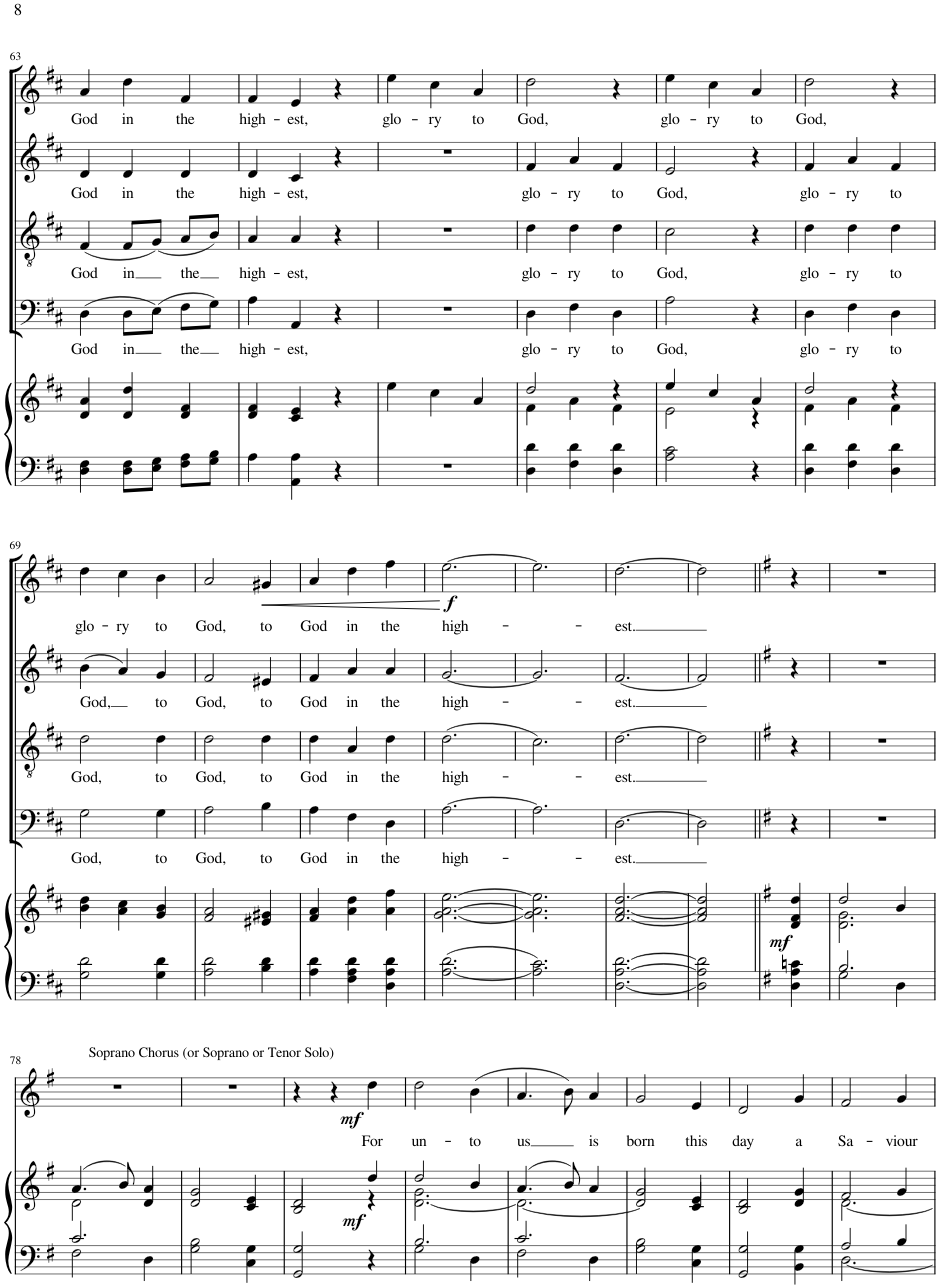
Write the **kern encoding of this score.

**kern	**kern	**dynam	**kern	**text	**kern	**text	**kern	**text	**kern	**text	**dynam
*part5	*part5	*part5	*part4	*part4	*part3	*part3	*part2	*part2	*part1	*part1	*part1
*staff6	*staff5	*staff5/6	*staff4	*staff4	*staff3	*staff3	*staff2	*staff2	*staff1	*staff1	*staff1
*I"Organ	*	*	*I"Bass	*	*I"Tenor	*	*I"Alto	*	*I"Soprano	*	*
!!LO:PB:g=z
*clefF4	*clefG2	*	*clefF4	*	*clefGv2	*	*clefG2	*	*clefG2	*	*
*k[f#c#]	*k[f#c#]	*	*k[f#c#]	*	*k[f#c#]	*	*k[f#c#]	*	*k[f#c#]	*	*
*M3/4	*M3/4	*	*M3/4	*	*M3/4	*	*M3/4	*	*M3/4	*	*
=63	=63	=63	=63	=63	=63	=63	=63	=63	=63	=63	=63
!	!	!	!	!LO:LY:b	!	!LO:LY:b	!	!LO:LY:b	!	!LO:LY:b	!
4D\ 4F#\	4d/ 4a/	.	(4D\	God	(4F#/	God	4d/	God	4a/	God	.
!	!	!	!	!LO:LY:b	!	!LO:LY:b	!	!LO:LY:b	!	!LO:LY:b	!
8D\ 8F#\L	4d/ 4dd/	.	8D\L	in	8F#/L	in	4d/	in	4dd\	in	.
8E\ 8G\J	.	.	(8E\J)	.	(8G/J)	.	.	.	.	.	.
!	!	!	!	!LO:LY:b	!	!LO:LY:b	!	!LO:LY:b	!	!LO:LY:b	!
8F#\ 8A\L	4d/ 4f#/	.	8F#\L	the	8A/L	the	4d/	the	4f#/	the	.
8G\ 8B\J	.	.	8G\J)	.	8B/J)	.	.	.	.	.	.
=64	=64	=64	=64	=64	=64	=64	=64	=64	=64	=64	=64
!	!	!	!	!LO:LY:b	!	!LO:LY:b	!	!LO:LY:b	!	!LO:LY:b	!
4A\	4d/ 4f#/	.	4A\	high-	4A/	high-	4d/	high-	4f#/	high-	.
!	!	!	!	!LO:LY:b	!	!LO:LY:b	!	!LO:LY:b	!	!LO:LY:b	!
4AA\ 4A\	4c#/ 4e/	.	4AA/	-est,	4A/	-est,	4c#/	-est,	4e/	-est,	.
4r	4r	.	4r	.	4r	.	4r	.	4r	.	.
=65	=65	=65	=65	=65	=65	=65	=65	=65	=65	=65	=65
!	!	!	!	!	!	!	!	!	!	!LO:LY:b	!
2.r	4ee\	.	2.r	.	2.r	.	2.r	.	4ee\	glo-	.
!	!	!	!	!	!	!	!	!	!	!LO:LY:b	!
.	4cc#\	.	.	.	.	.	.	.	4cc#\	-ry	.
!	!	!	!	!	!	!	!	!	!	!LO:LY:b	!
.	4a/	.	.	.	.	.	.	.	4a/	to	.
=66	=66	=66	=66	=66	=66	=66	=66	=66	=66	=66	=66
*	*^	*	*	*	*	*	*	*	*	*	*
!	!	!	!	!	!LO:LY:b	!	!LO:LY:b	!	!LO:LY:b	!	!LO:LY:b	!
4D\ 4d\	2dd/	4f#\	.	4D\	glo-	4d\	glo-	4f#/	glo-	2dd\	God,	.
!	!	!	!	!	!LO:LY:b	!	!LO:LY:b	!	!LO:LY:b	!	!	!
4F#\ 4d\	.	4a\	.	4F#\	-ry	4d\	-ry	4a/	-ry	.	.	.
!	!	!	!	!	!LO:LY:b	!	!LO:LY:b	!	!LO:LY:b	!	!	!
4D\ 4d\	4r	4f#\	.	4D\	to	4d\	to	4f#/	to	4r	.	.
=67	=67	=67	=67	=67	=67	=67	=67	=67	=67	=67	=67	=67
!	!	!	!	!	!LO:LY:b	!	!LO:LY:b	!	!LO:LY:b	!	!LO:LY:b	!
2A\ 2c#\	4ee/	2e\	.	2A\	God,	2c#\	God,	2e/	God,	4ee\	glo-	.
!	!	!	!	!	!	!	!	!	!	!	!LO:LY:b	!
.	4cc#/	.	.	.	.	.	.	.	.	4cc#\	-ry	.
!	!	!	!	!	!	!	!	!	!	!	!LO:LY:b	!
4r	4a/	4r	.	4r	.	4r	.	4r	.	4a/	to	.
=68	=68	=68	=68	=68	=68	=68	=68	=68	=68	=68	=68	=68
!	!	!	!	!	!LO:LY:b	!	!LO:LY:b	!	!LO:LY:b	!	!LO:LY:b	!
4D\ 4d\	2dd/	4f#\	.	4D\	glo-	4d\	glo-	4f#/	glo-	2dd\	God,	.
!	!	!	!	!	!LO:LY:b	!	!LO:LY:b	!	!LO:LY:b	!	!	!
4F#\ 4d\	.	4a\	.	4F#\	-ry	4d\	-ry	4a/	-ry	.	.	.
!	!	!	!	!	!LO:LY:b	!	!LO:LY:b	!	!LO:LY:b	!	!	!
4D\ 4d\	4r	4f#\	.	4D\	to	4d\	to	4f#/	to	4r	.	.
!!LO:LB:g=z
=69	=69	=69	=69	=69	=69	=69	=69	=69	=69	=69	=69	=69
!	!	!	!	!	!LO:LY:b	!	!LO:LY:b	!	!LO:LY:b	!	!LO:LY:b	!
*	*v	*v	*	*	*	*	*	*	*	*	*	*
2G\ 2d\	4b\ 4dd\	.	2G\	God,	2d\	God,	(4b\	God,	4dd\	glo-	.
!	!	!	!	!	!	!	!	!	!	!LO:LY:b	!
.	4a\ 4cc#\	.	.	.	.	.	4a/)	.	4cc#\	-ry	.
!	!	!	!	!LO:LY:b	!	!LO:LY:b	!	!LO:LY:b	!	!LO:LY:b	!
4G\ 4d\	4g/ 4b/	.	4G\	to	4d\	to	4g/	to	4b\	to	.
=70	=70	=70	=70	=70	=70	=70	=70	=70	=70	=70	=70
!	!	!	!	!LO:LY:b	!	!LO:LY:b	!	!LO:LY:b	!	!LO:LY:b	!
2A\ 2d\	2f#/ 2a/	.	2A\	God,	2d\	God,	2f#/	God,	2a/	God,	.
!	!	!	!	!LO:LY:b	!	!LO:LY:b	!	!LO:LY:b	!	!LO:LY:b	!LO:HP:b
4B\ 4d\	4e#X/ 4g#X/	.	4B\	to	4d\	to	4e#X/	to	4g#X/	to	<
=71	=71	=71	=71	=71	=71	=71	=71	=71	=71	=71	=71
!	!	!	!	!LO:LY:b	!	!LO:LY:b	!	!LO:LY:b	!	!LO:LY:b	!
4A\ 4d\	4f#/ 4a/	.	4A\	God	4d\	God	4f#/	God	4a/	God	.
!	!	!	!	!LO:LY:b	!	!LO:LY:b	!	!LO:LY:b	!	!LO:LY:b	!
4F#\ 4A\ 4d\	4a\ 4dd\	.	4F#\	in	4A/	in	4a/	in	4dd\	in	.
!	!	!	!	!LO:LY:b	!	!LO:LY:b	!	!LO:LY:b	!	!LO:LY:b	!
4D\ 4A\ 4d\	4a\ 4ff#\	.	4D\	the	4d\	the	4a/	the	4ff#\	the	.
.	.	.	.	.	.	.	.	.	.	.	[
=72	=72	=72	=72	=72	=72	=72	=72	=72	=72	=72	=72
!	!	!	!	!LO:LY:b	!	!LO:LY:b	!	!LO:LY:b	!	!LO:LY:b	!LO:DY:b
[2.A\ 2.d\	[2.g\ [2.a\ [2.ee\	.	[2.A\	high-	(2.d\	high-	[2.g/	high-	[2.ee\	high-	f
=73	=73	=73	=73	=73	=73	=73	=73	=73	=73	=73	=73
2.A\] 2.c#\	2.g\] 2.a\] 2.ee\]	.	2.A\]	.	2.c#\)	.	2.g/]	.	2.ee\]	.	.
=74	=74	=74	=74	=74	=74	=74	=74	=74	=74	=74	=74
!	!	!	!	!LO:LY:b	!	!LO:LY:b	!	!LO:LY:b	!	!LO:LY:b	!
[2.D\ [2.A\ [2.d\	[2.f#/ [2.a/ [2.dd/	.	[2.D\	-est.	[2.d\	-est.	[2.f#/	-est.	[2.dd\	-est.	.
=75	=75	=75	=75	=75	=75	=75	=75	=75	=75	=75	=75
2D\] 2A\] 2d\]	2f#/] 2a/] 2dd/]	.	2D\]	.	2d\]	.	2f#/]	.	2dd\]	.	.
=76||	=76||	=76||	=76||	=76||	=76||	=76||	=76||	=76||	=76||	=76||	=76||
*k[f#]	*k[f#]	*	*k[f#]	*	*k[f#]	*	*k[f#]	*	*k[f#]	*	*
!	!	!LO:DY:b	!	!	!	!	!	!	!	!	!
4D\ 4A\ 4cn\	4d/ 4f#/ 4dd/	mf	4r	.	4r	.	4r	.	4r	.	.
=77	=77	=77	=77	=77	=77	=77	=77	=77	=77	=77	=77
*^	*^	*	*	*	*	*	*	*	*	*	*
2.B/	2G\	2dd/	2.d\ 2.g\	.	2.r	.	2.r	.	2.r	.	2.r	.	.
.	4D\	4b/	.	.	.	.	.	.	.	.	.	.	.
!!LO:LB:g=z
=78	=78	=78	=78	=78	=78	=78	=78	=78	=78	=78	=78	=78	=78
*	*	*	*	*	*	*	*	*	*	*	*^	*	*
2.c/	2F#\	(4.a/	2d\	.	2.r	.	2.r	.	2.r	.	2.r	4ryy	.	.
!	!	!	!	!	!	!	!	!	!	!	!	!LO:TX:a:t=Soprano Chorus (or Soprano or Tenor Solo)	!	!
.	.	.	.	.	.	.	.	.	.	.	.	2ryy	.	.
.	.	8b/)	.	.	.	.	.	.	.	.	.	.	.	.
.	4D\	4a/	4d/	.	.	.	.	.	.	.	.	.	.	.
*v	*v	*	*	*	*	*	*	*	*	*	*v	*v	*	*
*	*v	*v	*	*	*	*	*	*	*	*	*	*
=79	=79	=79	=79	=79	=79	=79	=79	=79	=79	=79	=79
2G\ 2B\	2d/ 2g/	.	2.r	.	2.r	.	2.r	.	2.r	.	.
4C\ 4G\	4c/ 4e/	.	.	.	.	.	.	.	.	.	.
=80	=80	=80	=80	=80	=80	=80	=80	=80	=80	=80	=80
*	*^	*	*	*	*	*	*	*	*	*	*
2GG/ 2G/	2d/	2B/	.	2.r	.	2.r	.	2.r	.	4r	.	.
.	.	.	.	.	.	.	.	.	.	4r	.	.
!	!	!	!LO:DY:b	!	!	!	!	!	!	!	!LO:LY:b	!LO:DY:b
4r	4dd/	4r	mf	.	.	.	.	.	.	4dd\	For	mf
=81	=81	=81	=81	=81	=81	=81	=81	=81	=81	=81	=81	=81
*^	*	*	*	*	*	*	*	*	*	*	*	*
!	!	!	!	!	!	!	!	!	!	!	!	!LO:LY:b	!
2.B/	2G\	2dd/	[2.d\ 2.g\	.	2.r	.	2.r	.	2.r	.	2dd\	un-	.
!	!	!	!	!	!	!	!	!	!	!	!	!LO:LY:b	!
.	4D\	4b/	.	.	.	.	.	.	.	.	(4b\	-to	.
=82	=82	=82	=82	=82	=82	=82	=82	=82	=82	=82	=82	=82	=82
!	!	!	!	!	!	!	!	!	!	!	!	!LO:LY:b	!
2.c/	2F#\	(4.a/	2.d\_	.	2.r	.	2.r	.	2.r	.	4.a/	us	.
.	.	8b/)	.	.	.	.	.	.	.	.	8b\)	.	.
!	!	!	!	!	!	!	!	!	!	!	!	!LO:LY:b	!
.	4D\	4a/	.	.	.	.	.	.	.	.	4a/	is	.
=83	=83	=83	=83	=83	=83	=83	=83	=83	=83	=83	=83	=83	=83
!	!	!	!	!	!	!	!	!	!	!	!	!LO:LY:b	!
*v	*v	*	*	*	*	*	*	*	*	*	*	*	*
2G\ 2B\	2g/	2d/]	.	2.r	.	2.r	.	2.r	.	2g/	born	.
!	!	!	!	!	!	!	!	!	!	!	!LO:LY:b	!
4C\ 4G\	4e/	4c/	.	.	.	.	.	.	.	4e/	this	.
=84	=84	=84	=84	=84	=84	=84	=84	=84	=84	=84	=84	=84
!	!	!	!	!	!	!	!	!	!	!	!LO:LY:b	!
*	*v	*v	*	*	*	*	*	*	*	*	*	*
2GG/ 2G/	2B/ 2d/	.	2.r	.	2.r	.	2.r	.	2d/	day	.
!	!	!	!	!	!	!	!	!	!	!LO:LY:b	!
4BB\ 4G\	4d/ 4g/	.	.	.	.	.	.	.	4g/	a	.
=85	=85	=85	=85	=85	=85	=85	=85	=85	=85	=85	=85
*^	*^	*	*	*	*	*	*	*	*	*	*
!	!	!	!	!	!	!	!	!	!	!	!	!LO:LY:b	!
2A/	[2.D\	2f#/	[2.d\	.	2.r	.	2.r	.	2.r	.	2f#/	Sa-	.
!	!	!	!	!	!	!	!	!	!	!	!	!LO:LY:b	!
4B/	.	4g/	.	.	.	.	.	.	.	.	4g/	-viour	.
*v	*v	*	*	*	*	*	*	*	*	*	*	*	*
*	*v	*v	*	*	*	*	*	*	*	*	*	*
=	=	=	=	=	=	=	=	=	=	=	=
*-	*-	*-	*-	*-	*-	*-	*-	*-	*-	*-	*-
